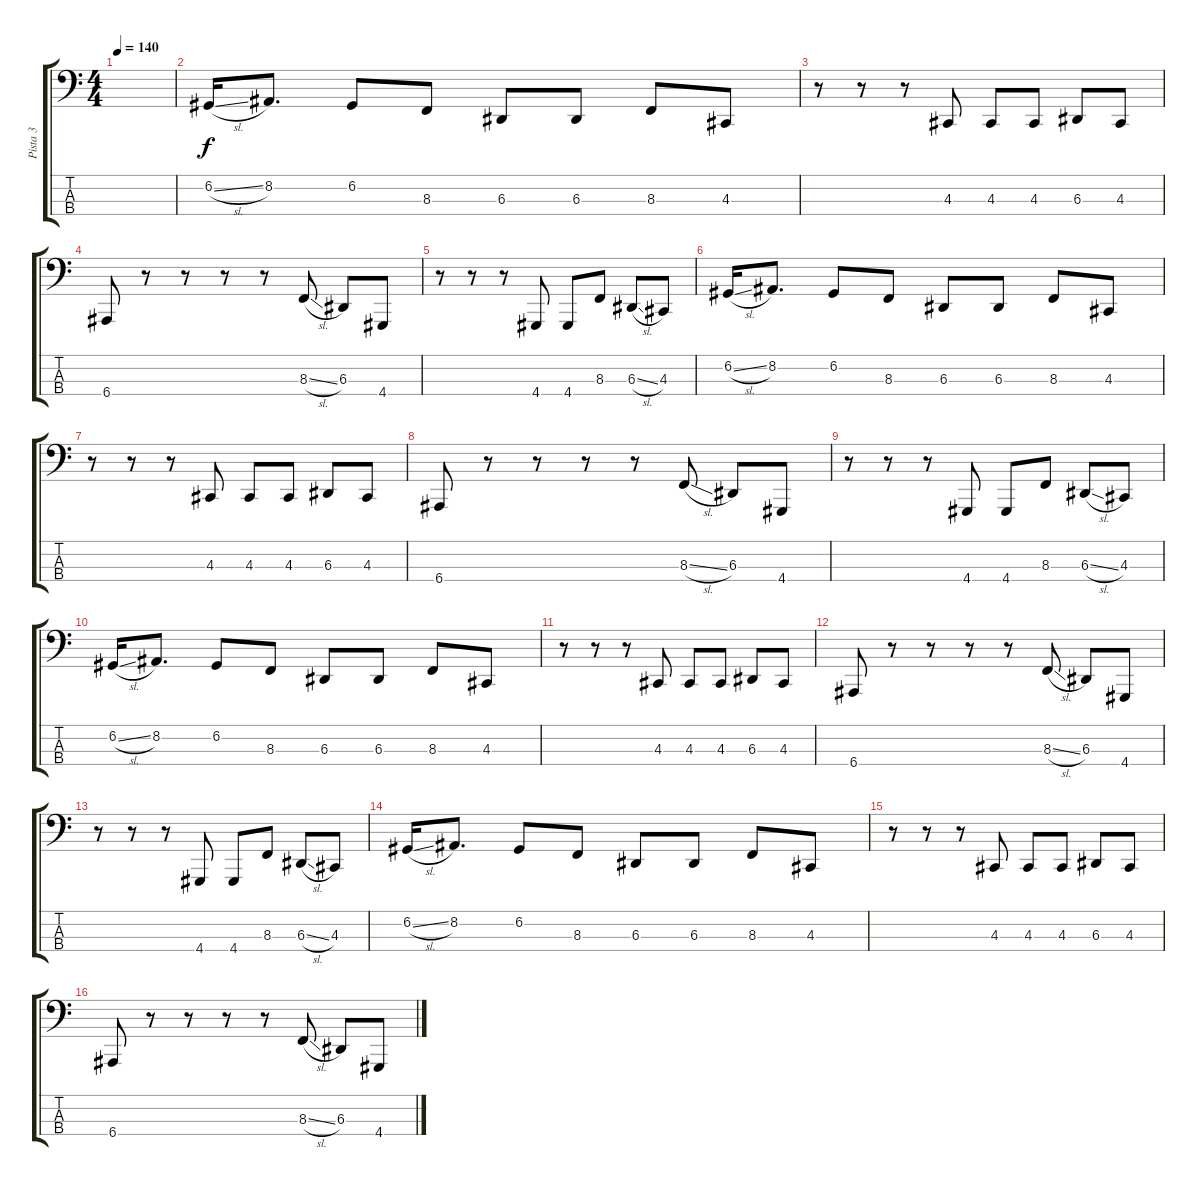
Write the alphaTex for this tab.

\track ("Pista 3" "Pista 3") {instrument birdtweet}
\staff {score tabs}
\tuning (G2 D2 A1 E1) {hide}
\ts (4 4)
\tempo 140
\clef f4
\ks c
|
6.2{sl}.16 8.2.8{d} 6.2.8 8.3.8 6.3.8 6.3.8 8.3.8 4.3.8 |
r.8 r.8 r.8 4.3.8 4.3.8 4.3.8 6.3.8 4.3.8 |
6.4.8 r.8 r.8 r.8 r.8 8.3{sl}.8 6.3.8 4.4.8 |
r.8 r.8 r.8 4.4.8 4.4.8 8.3.8 6.3{sl}.8 4.3.8 |
6.2{sl}.16 8.2.8{d} 6.2.8 8.3.8 6.3.8 6.3.8 8.3.8 4.3.8 |
r.8 r.8 r.8 4.3.8 4.3.8 4.3.8 6.3.8 4.3.8 |
6.4.8 r.8 r.8 r.8 r.8 8.3{sl}.8 6.3.8 4.4.8 |
r.8 r.8 r.8 4.4.8 4.4.8 8.3.8 6.3{sl}.8 4.3.8 |
6.2{sl}.16 8.2.8{d} 6.2.8 8.3.8 6.3.8 6.3.8 8.3.8 4.3.8 |
r.8 r.8 r.8 4.3.8 4.3.8 4.3.8 6.3.8 4.3.8 |
6.4.8 r.8 r.8 r.8 r.8 8.3{sl}.8 6.3.8 4.4.8 |
r.8 r.8 r.8 4.4.8 4.4.8 8.3.8 6.3{sl}.8 4.3.8 |
6.2{sl}.16 8.2.8{d} 6.2.8 8.3.8 6.3.8 6.3.8 8.3.8 4.3.8 |
r.8 r.8 r.8 4.3.8 4.3.8 4.3.8 6.3.8 4.3.8 |
6.4.8 r.8 r.8 r.8 r.8 8.3{sl}.8 6.3.8 4.4.8
